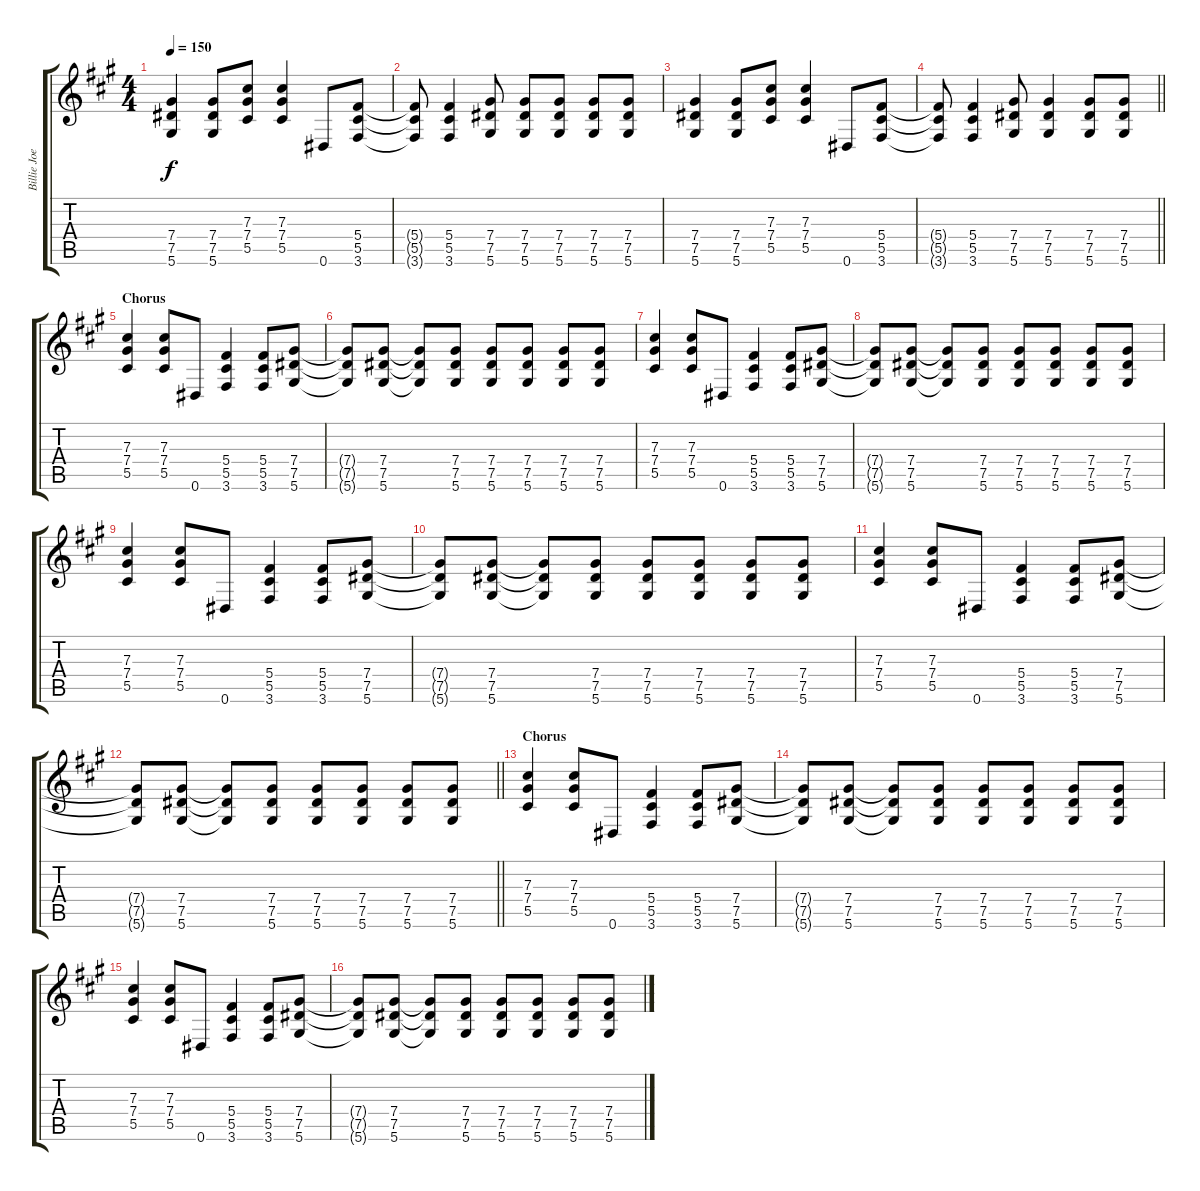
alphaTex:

\track ("Billie Joe Armstrong (Guitar)" "Billie Joe") {instrument overdrivenguitar}
\staff {score tabs}
\tuning (Eb4 Bb3 Gb3 Db3 Ab2 Eb2) {hide}
\ts (4 4)
\tempo 150
\clef g2
\ks a
(7.4 7.5 5.6).4{dy f} (7.4 7.5 5.6).8 (7.3 7.4 5.5).8 (7.3 7.4 5.5).4 0.6.8 (5.4 5.5 3.6).8 |
(5.4{t} 5.5{t} 3.6{t}).8 (5.4 5.5 3.6).4 (7.4 7.5 5.6).8 (7.4 7.5 5.6).8 (7.4 7.5 5.6).8 (7.4 7.5 5.6).8 (7.4 7.5 5.6).8 |
(7.4 7.5 5.6).4 (7.4 7.5 5.6).8 (7.3 7.4 5.5).8 (7.3 7.4 5.5).4 0.6.8 (5.4 5.5 3.6).8 |
\barLineRight lightlight
(5.4{t} 5.5{t} 3.6{t}).8 (5.4 5.5 3.6).4 (7.4 7.5 5.6).8 (7.4 7.5 5.6).4 (7.4 7.5 5.6).8 (7.4 7.5 5.6).8 |
\section ("" "Chorus")
(7.3 7.4 5.5).4 (7.3 7.4 5.5).8 0.6.8 (5.4 5.5 3.6).4 (5.4 5.5 3.6).8 (7.4 7.5 5.6).8 |
(7.4{t} 7.5{t} 5.6{t}).8 (7.4 7.5 5.6).8 (7.4{t} 7.5{t} 5.6{t}).8 (7.4 7.5 5.6).8 (7.4 7.5 5.6).8 (7.4 7.5 5.6).8 (7.4 7.5 5.6).8 (7.4 7.5 5.6).8 |
(7.3 7.4 5.5).4 (7.3 7.4 5.5).8 0.6.8 (5.4 5.5 3.6).4 (5.4 5.5 3.6).8 (7.4 7.5 5.6).8 |
(7.4{t} 7.5{t} 5.6{t}).8 (7.4 7.5 5.6).8 (7.4{t} 7.5{t} 5.6{t}).8 (7.4 7.5 5.6).8 (7.4 7.5 5.6).8 (7.4 7.5 5.6).8 (7.4 7.5 5.6).8 (7.4 7.5 5.6).8 |
(7.3 7.4 5.5).4 (7.3 7.4 5.5).8 0.6.8 (5.4 5.5 3.6).4 (5.4 5.5 3.6).8 (7.4 7.5 5.6).8 |
(7.4{t} 7.5{t} 5.6{t}).8 (7.4 7.5 5.6).8 (7.4{t} 7.5{t} 5.6{t}).8 (7.4 7.5 5.6).8 (7.4 7.5 5.6).8 (7.4 7.5 5.6).8 (7.4 7.5 5.6).8 (7.4 7.5 5.6).8 |
(7.3 7.4 5.5).4 (7.3 7.4 5.5).8 0.6.8 (5.4 5.5 3.6).4 (5.4 5.5 3.6).8 (7.4 7.5 5.6).8 |
\barLineRight lightlight
(7.4{t} 7.5{t} 5.6{t}).8 (7.4 7.5 5.6).8 (7.4{t} 7.5{t} 5.6{t}).8 (7.4 7.5 5.6).8 (7.4 7.5 5.6).8 (7.4 7.5 5.6).8 (7.4 7.5 5.6).8 (7.4 7.5 5.6).8 |
\section ("" "Chorus")
(7.3 7.4 5.5).4 (7.3 7.4 5.5).8 0.6.8 (5.4 5.5 3.6).4 (5.4 5.5 3.6).8 (7.4 7.5 5.6).8 |
(7.4{t} 7.5{t} 5.6{t}).8 (7.4 7.5 5.6).8 (7.4{t} 7.5{t} 5.6{t}).8 (7.4 7.5 5.6).8 (7.4 7.5 5.6).8 (7.4 7.5 5.6).8 (7.4 7.5 5.6).8 (7.4 7.5 5.6).8 |
(7.3 7.4 5.5).4 (7.3 7.4 5.5).8 0.6.8 (5.4 5.5 3.6).4 (5.4 5.5 3.6).8 (7.4 7.5 5.6).8 |
(7.4{t} 7.5{t} 5.6{t}).8 (7.4 7.5 5.6).8 (7.4{t} 7.5{t} 5.6{t}).8 (7.4 7.5 5.6).8 (7.4 7.5 5.6).8 (7.4 7.5 5.6).8 (7.4 7.5 5.6).8 (7.4 7.5 5.6).8
